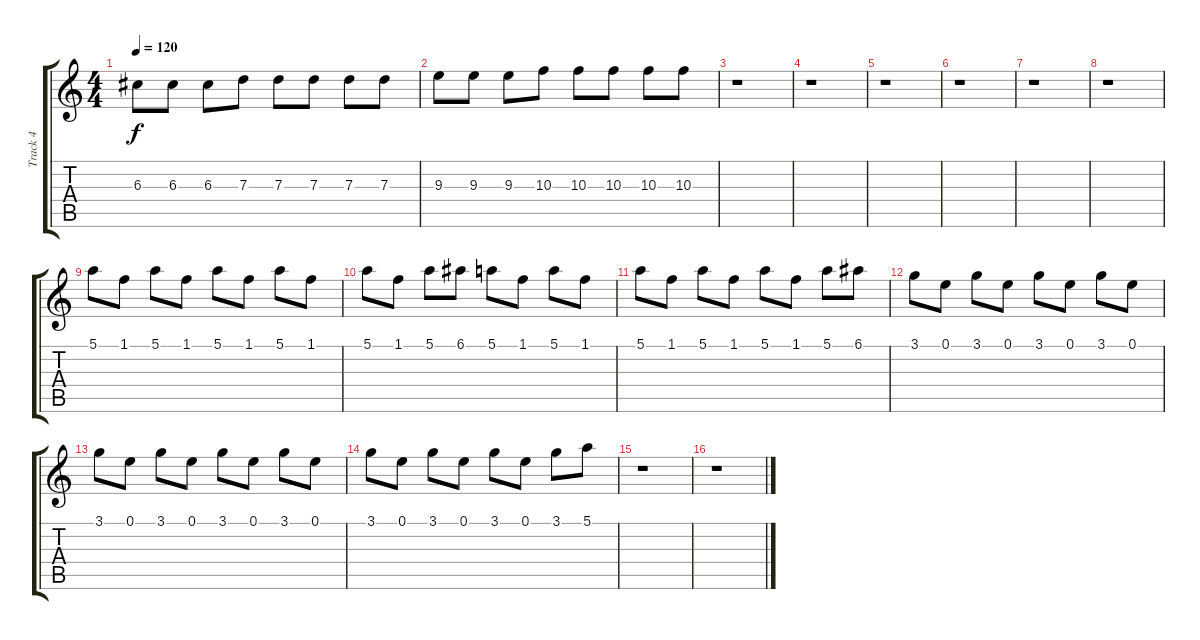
\track ("Track 4" "Track 4") {instrument overdrivenguitar}
\staff {score tabs}
\tuning (E4 B3 G3 D3 A2 E2) {hide}
\ts (4 4)
\tempo 120
\clef g2
\ks c
6.3.8{dy f} 6.3.8 6.3.8 7.3.8 7.3.8 7.3.8 7.3.8 7.3.8 |
9.3.8 9.3.8 9.3.8 10.3.8 10.3.8 10.3.8 10.3.8 10.3.8 |
r.1 |
r.1 |
r.1 |
r.1 |
r.1 |
r.1 |
5.1.8{volume 10 balance 13} 1.1.8 5.1.8 1.1.8 5.1.8 1.1.8 5.1.8 1.1.8 |
5.1.8 1.1.8 5.1.8 6.1.8 5.1.8 1.1.8 5.1.8 1.1.8 |
5.1.8 1.1.8 5.1.8 1.1.8 5.1.8 1.1.8 5.1.8 6.1.8 |
3.1.8 0.1.8 3.1.8 0.1.8 3.1.8 0.1.8 3.1.8 0.1.8 |
3.1.8 0.1.8 3.1.8 0.1.8 3.1.8 0.1.8 3.1.8 0.1.8 |
3.1.8 0.1.8 3.1.8 0.1.8 3.1.8 0.1.8 3.1.8 5.1.8 |
r.1 |
r.1
